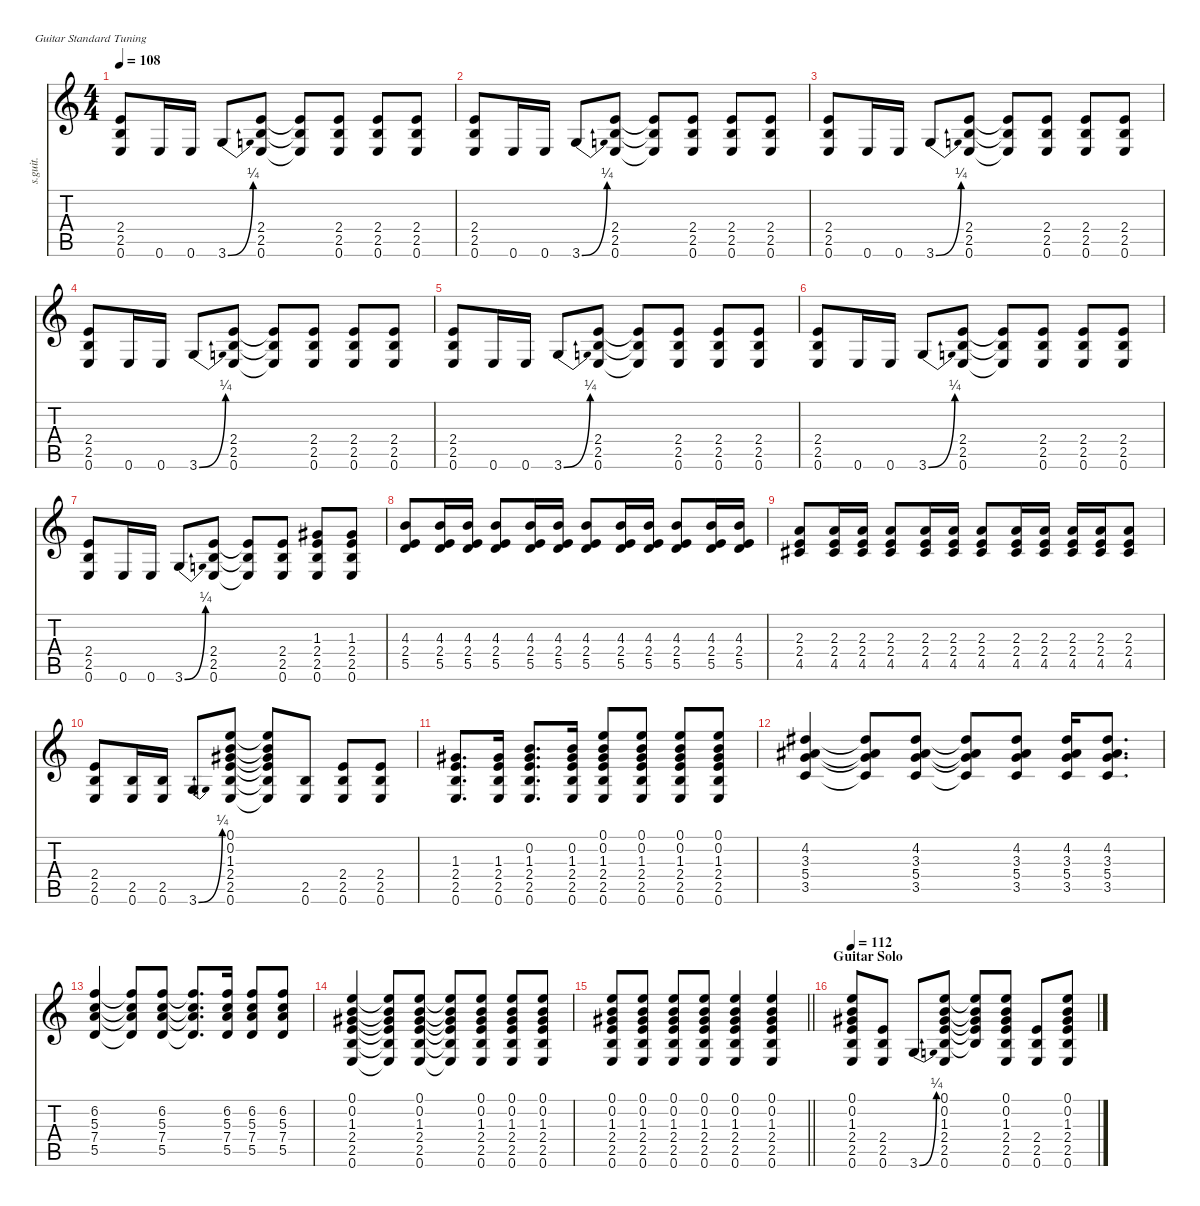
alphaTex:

\defaultSystemsLayout 4
\hideDynamics
\bracketExtendMode nobrackets
\otherSystemsTrackNameOrientation horizontal
\track ("Guitar (Larry Lee)" "s.guit.") {instrument acousticguitarsteel}
\staff {score tabs}
\tuning (E4 B3 G3 D3 A2 E2)
\ts (4 4)
\tempo 108
\clef g2
\ks c
(2.4 2.5 0.6).8{dy f beam Up} 0.6.16{beam Up} 0.6.16{beam Up} 3.6{be (bend 0 0 30 1)}.8{beam Up} (2.4 2.5 0.6).8{beam Up} (2.4{t} 2.5{t} 0.6{t}).8{beam Up} (2.4 2.5 0.6).8{beam Up} (2.4 2.5 0.6).8{beam Up} (2.4 2.5 0.6).8{beam Up} |
(2.4 2.5 0.6).8{beam Up} 0.6.16{beam Up} 0.6.16{beam Up} 3.6{be (bend 0 0 30 1)}.8{beam Up} (2.4 2.5 0.6).8{beam Up} (2.4{t} 2.5{t} 0.6{t}).8{beam Up} (2.4 2.5 0.6).8{beam Up} (2.4 2.5 0.6).8{beam Up} (2.4 2.5 0.6).8{beam Up} |
(2.4 2.5 0.6).8{beam Up} 0.6.16{beam Up} 0.6.16{beam Up} 3.6{be (bend 0 0 30 1)}.8{beam Up} (2.4 2.5 0.6).8{beam Up} (2.4{t} 2.5{t} 0.6{t}).8{beam Up} (2.4 2.5 0.6).8{beam Up} (2.4 2.5 0.6).8{beam Up} (2.4 2.5 0.6).8{beam Up} |
(2.4 2.5 0.6).8{beam Up} 0.6.16{beam Up} 0.6.16{beam Up} 3.6{be (bend 0 0 30 1)}.8{beam Up} (2.4 2.5 0.6).8{beam Up} (2.4{t} 2.5{t} 0.6{t}).8{beam Up} (2.4 2.5 0.6).8{beam Up} (2.4 2.5 0.6).8{beam Up} (2.4 2.5 0.6).8{beam Up} |
(2.4 2.5 0.6).8{beam Up} 0.6.16{beam Up} 0.6.16{beam Up} 3.6{be (bend 0 0 30 1)}.8{beam Up} (2.4 2.5 0.6).8{beam Up} (2.4{t} 2.5{t} 0.6{t}).8{beam Up} (2.4 2.5 0.6).8{beam Up} (2.4 2.5 0.6).8{beam Up} (2.4 2.5 0.6).8{beam Up} |
(2.4 2.5 0.6).8{beam Up} 0.6.16{beam Up} 0.6.16{beam Up} 3.6{be (bend 0 0 30 1)}.8{beam Up} (2.4 2.5 0.6).8{beam Up} (2.4{t} 2.5{t} 0.6{t}).8{beam Up} (2.4 2.5 0.6).8{beam Up} (2.4 2.5 0.6).8{beam Up} (2.4 2.5 0.6).8{beam Up} |
(2.4 2.5 0.6).8{beam Up} 0.6.16{beam Up} 0.6.16{beam Up} 3.6{be (bend 0 0 30 1)}.8{beam Up} (2.4 2.5 0.6).8{beam Up} (2.4{t} 2.5{t} 0.6{t}).8{beam Up} (2.4 2.5 0.6).8{beam Up} (1.3{acc #} 2.4 2.5 0.6).8{beam Up} (1.3{acc #} 2.4 2.5 0.6).8{beam Up} |
(4.3 2.4 5.5).8{beam Up} (4.3 2.4 5.5).16{beam Up} (4.3 2.4 5.5).16{beam Up} (4.3 2.4 5.5).8{beam Up} (4.3 2.4 5.5).16{beam Up} (4.3 2.4 5.5).16{beam Up} (4.3 2.4 5.5).8{beam Up} (4.3 2.4 5.5).16{beam Up} (4.3 2.4 5.5).16{beam Up} (4.3 2.4 5.5).8{beam Up} (4.3 2.4 5.5).16{beam Up} (4.3 2.4 5.5).16{beam Up} |
(2.3 2.4 4.5{acc #}).8{beam Up} (2.3 2.4 4.5{acc #}).16{beam Up} (2.3 2.4 4.5{acc #}).16{beam Up} (2.3 2.4 4.5{acc #}).8{beam Up} (2.3 2.4 4.5{acc #}).16{beam Up} (2.3 2.4 4.5{acc #}).16{beam Up} (2.3 2.4 4.5{acc #}).8{beam Up} (2.3 2.4 4.5{acc #}).16{beam Up} (2.3 2.4 4.5{acc #}).16{beam Up} (2.3 2.4 4.5{acc #}).16{beam Up} (2.3 2.4 4.5{acc #}).16{beam Up} (2.3 2.4 4.5{acc #}).8{beam Up} |
(2.4 2.5 0.6).8{beam Up} (2.5 0.6).16{beam Up} (2.5 0.6).16{beam Up} 3.6{be (bend 0 0 30 1)}.8{beam Up} (0.1 0.2 1.3{acc #} 2.4 2.5 0.6).8{beam Up} (0.1{t} 0.2{t} 1.3{t acc #} 2.4{t} 2.5{t} 0.6{t}).8{beam Up} (2.5 0.6).8{beam Up} (2.4 2.5 0.6).8{beam Up} (2.4 2.5 0.6).8{beam Up} |
(1.3{acc #} 2.4 2.5 0.6).8{d beam Up} (1.3{acc #} 2.4 2.5 0.6).16{beam Up} (0.2 1.3{acc #} 2.4 2.5 0.6).8{d beam Up} (0.2 1.3{acc #} 2.4 2.5 0.6).16{beam Up} (0.1 0.2 1.3{acc #} 2.4 2.5 0.6).8{beam Up} (0.1 0.2 1.3{acc #} 2.4 2.5 0.6).8{beam Up} (0.1 0.2 1.3{acc #} 2.4 2.5 0.6).8{beam Up} (0.1 0.2 1.3{acc #} 2.4 2.5 0.6).8{beam Up} |
(4.2{acc #} 3.3{acc #} 5.4 3.5).4{beam Up} (4.2{t acc #} 3.3{t acc #} 5.4{t} 3.5{t}).8{beam Up} (4.2{acc #} 3.3{acc #} 5.4 3.5).8{beam Up} (4.2{t acc #} 3.3{t acc #} 5.4{t} 3.5{t}).8{beam Up} (4.2{acc #} 3.3{acc #} 5.4 3.5).8{beam Up} (4.2{acc #} 3.3{acc #} 5.4 3.5).16{beam Up} (4.2{acc #} 3.3{acc #} 5.4 3.5).8{d beam Up} |
(6.2 5.3 7.4 5.5).4{beam Up} (6.2{t} 5.3{t} 7.4{t} 5.5{t}).8{beam Up} (6.2 5.3 7.4 5.5).8{beam Up} (6.2{t} 5.3{t} 7.4{t} 5.5{t}).8{d beam Up} (6.2 5.3 7.4 5.5).16{beam Up} (6.2 5.3 7.4 5.5).8{beam Up} (6.2 5.3 7.4 5.5).8{beam Up} |
(0.1 0.2 1.3{acc #} 2.4 2.5 0.6).4{beam Up} (0.1{t} 0.2{t} 1.3{t acc #} 2.4{t} 2.5{t} 0.6{t}).8{beam Up} (0.1 0.2 1.3{acc #} 2.4 2.5 0.6).8{beam Up} (0.1{t} 0.2{t} 1.3{t acc #} 2.4{t} 2.5{t} 0.6{t}).8{beam Up} (0.1 0.2 1.3{acc #} 2.4 2.5 0.6).8{beam Up} (0.1 0.2 1.3{acc #} 2.4 2.5 0.6).8{beam Up} (0.1 0.2 1.3{acc #} 2.4 2.5 0.6).8{beam Up} |
\barLineRight lightlight
(0.1 0.2 1.3{acc #} 2.4 2.5 0.6).8{beam Up} (0.1 0.2 1.3{acc #} 2.4 2.5 0.6).8{beam Up} (0.1 0.2 1.3{acc #} 2.4 2.5 0.6).8{beam Up} (0.1 0.2 1.3{acc #} 2.4 2.5 0.6).8{beam Up} (0.1 0.2 1.3{acc #} 2.4 2.5 0.6).4{beam Up} (0.1 0.2 1.3{acc #} 2.4 2.5 0.6).4{beam Up} |
\section ("" "Guitar Solo")
\tempo 112
(0.1 0.2 1.3{acc #} 2.4 2.5 0.6).8{beam Up} (2.4 2.5 0.6).8{beam Up} 3.6{be (bend 0 0 30 1)}.8{beam Up} (0.1 0.2 1.3{acc #} 2.4 2.5 0.6).8{beam Up} (0.1{t} 0.2{t} 1.3{t acc #} 2.4{t} 2.5{t}).8{beam Up} (0.1 0.2 1.3{acc #} 2.4 2.5 0.6).8{beam Up} (2.4 2.5 0.6).8{beam Up} (0.1 0.2 1.3{acc #} 2.4 2.5 0.6).8{beam Up}
